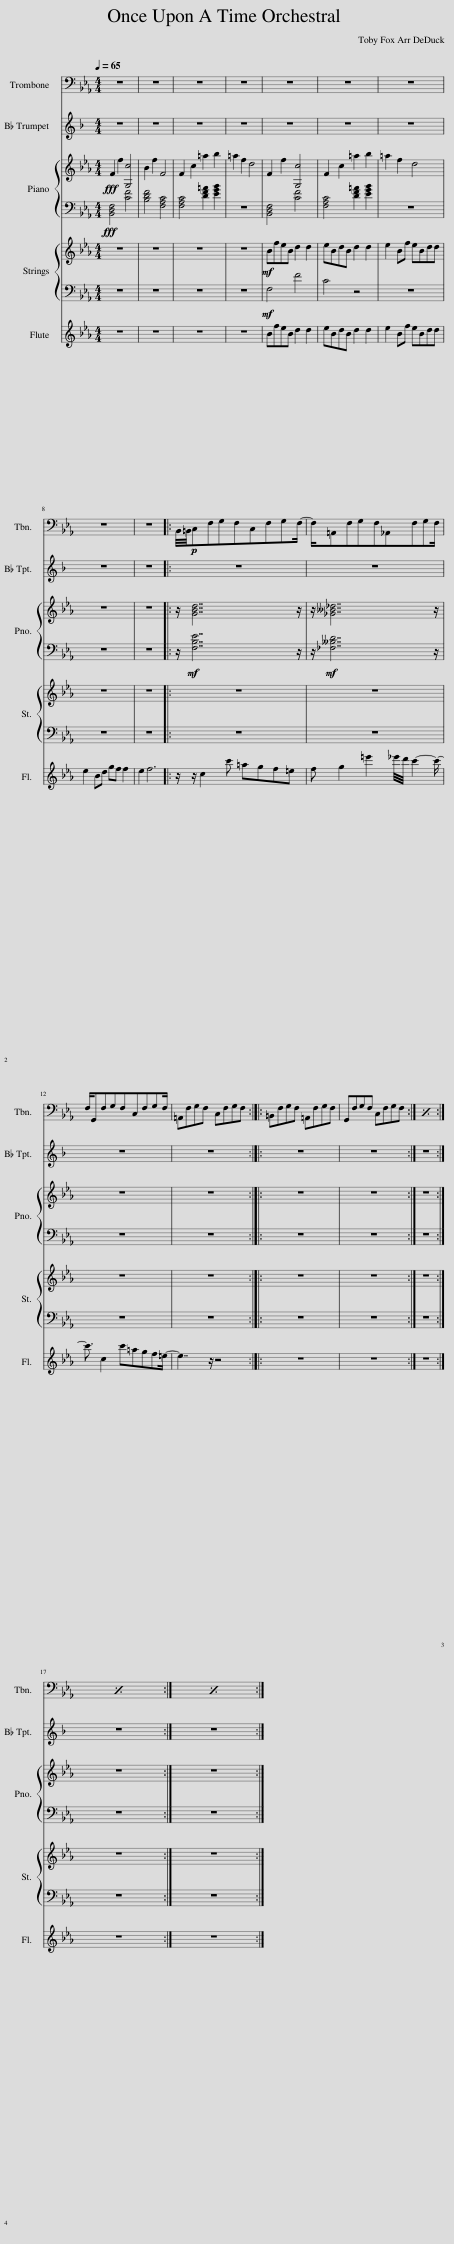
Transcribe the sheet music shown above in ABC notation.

X:1
%%score 1 { 2 | 3 } { 4 | 5 } 6
L:1/8
Q:1/4=65
M:4/4
I:linebreak $
K:Eb
V:1 bass
V:2 treble
V:3 bass
V:4 treble
V:5 bass
V:6 treble
V:1
 z8 | z8 | z8 | z8 | z8 | %5
 z8 | z8 |$ z8 | z8 |: B,,/4=B,,/4!p!C,F,G,F,C,F,G,F,/- | %10
 F,/=A,,F,G,F,_A,,F,G,F,/ |$ F,/G,,F,G,F,C,F,G,F,/ | =A,,F,G,F, C,F,G,F, :: =B,,F,G,F, =A,,F,G,F, | G,,F,G,F, C,F,G,F, :| %15
 x8 :|$ x8 :| x8 :| %18
V:2
!fff! F2 f2 [G,c]4 | B2 f2 F4 | F2 c2 =a2 b2 | =a2 f2 d4 | F2 f2 [G,c]4 | %5
 F2 c2 =a2 b2 | =a2 f2 d4 |$ z8 | z8 |: z/ [GBd]7 z/ | %10
 z/ [_G__B_d]7 z/ |$ z8 | z8 :: z8 | z8 :| %15
 z8 :|$ z8 :| z8 :| %18
V:3
!fff! [B,,D,F,]4 [CF]4 | [B,DF]4 [F,A,C]4 | [F,A,C]4 [DF=A]2 [EGB]2 | z8 | [B,,D,F,]4 [CF]4 | %5
 [F,A,C]4 [DF=A]2 [EGB]2 | z8 |$ z8 | z8 |: z/!mf! [F,B,E]7 z/ | %10
 z/!mf! [_F,__B,D]7 z/ |$ z8 | z8 :: z8 | z8 :| %15
 z8 :|$ z8 :| z8 :| %18
V:4
 z8 | z8 | z8 | z8 |!mf! BfeB d2 d2 | %5
 eBdB d2 d2 | e2 Bf eBdd |$ z8 | z8 |: z8 | %10
 z8 |$ z8 | z8 :: z8 | z8 :| %15
 z8 :|$ z8 :| z8 :| %18
V:5
 z8 | z8 | z8 | z8 |!mf! F,4 F4 | %5
 C4 z4 | z8 |$ z8 | z8 |: z8 | %10
 z8 |$ z8 | z8 :: z8 | z8 :| %15
 z8 :|$ z8 :| z8 :| %18
V:6
 z8 | z8 | z8 | z8 | BfeB d2 d2 | %5
 eBdB d2 d2 | e2 Bf eBdd |$ e2 Bd gf f2 | e2 f6 |: z/ z/ c2 c' =agf=e | %10
 f g2 =e'2 _e'/4d'/4 c'2- c'/- |$ c'3/2 c2 c'=agf=e/- | e7/2 z/ z4 :: z8 | z8 :| %15
 z8 :|$ z8 :| z8 :| %18
